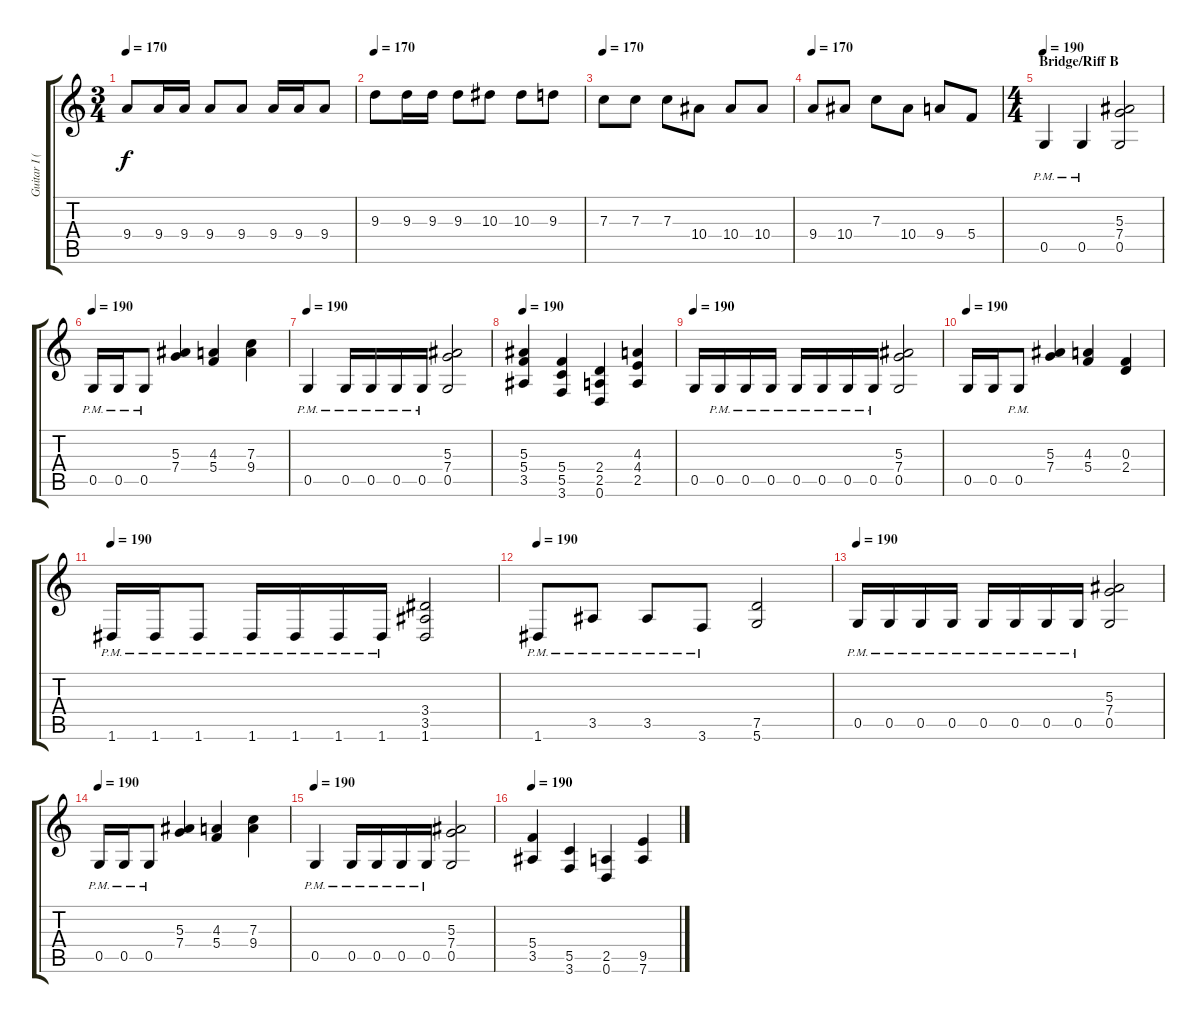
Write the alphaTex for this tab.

\track ("Guitar I (Left)" "Guitar I (") {instrument distortionguitar}
\staff {score tabs}
\tuning (D4 A3 F3 C3 G2 D2) {hide}
\ts (3 4)
\tempo 170
\clef g2
\ks c
9.4.8{dy f} 9.4.16 9.4.16 9.4.8 9.4.8 9.4.16 9.4.16 9.4.8 |
\tempo 170
9.3.8 9.3.16 9.3.16 9.3.8 10.3.8 10.3.8 9.3.8 |
\tempo 170
7.3.8 7.3.8 7.3.8 10.4.8 10.4.8 10.4.8 |
\tempo 170
9.4.8 10.4.8 7.3.8 10.4.8 9.4.8 5.4.8 |
\ts (4 4)
\section ("" "Bridge/Riff B")
\tempo 190
0.5{pm}.4 0.5{pm}.4 (5.3 7.4 0.5).2 |
\tempo 190
0.5{pm}.16 0.5{pm}.16 0.5{pm}.8 (5.3 7.4).4 (4.3 5.4).4 (7.3 9.4).4 |
\tempo 190
0.5{pm}.4 0.5{pm}.16 0.5{pm}.16 0.5{pm}.16 0.5{pm}.16 (5.3 7.4 0.5).2 |
\tempo 190
(5.3 5.4 3.5).4 (5.4 5.5 3.6).4 (2.4 2.5 0.6).4 (4.3 4.4 2.5).4 |
\tempo 190
0.5.16 0.5{pm}.16 0.5{pm}.16 0.5{pm}.16 0.5{pm}.16 0.5{pm}.16 0.5{pm}.16 0.5{pm}.16 (5.3 7.4 0.5).2 |
\tempo 190
0.5.16 0.5.16 0.5{pm}.8 (5.3 7.4).4 (4.3 5.4).4 (0.3 2.4).4 |
\tempo 190
1.6{pm}.16 1.6{pm}.16 1.6{pm}.8 1.6{pm}.16 1.6{pm}.16 1.6{pm}.16 1.6{pm}.16 (3.4 3.5 1.6).2 |
\tempo 190
1.6{pm}.8 3.5{pm}.8 3.5{pm}.8 3.6{pm}.8 (7.5 5.6).2 |
\section ("" "")
\tempo 190
0.5{pm}.16 0.5{pm}.16 0.5{pm}.16 0.5{pm}.16 0.5{pm}.16 0.5{pm}.16 0.5{pm}.16 0.5{pm}.16 (5.3 7.4 0.5).2 |
\tempo 190
0.5{pm}.16 0.5{pm}.16 0.5{pm}.8 (5.3 7.4).4 (4.3 5.4).4 (7.3 9.4).4 |
\tempo 190
0.5{pm}.4 0.5{pm}.16 0.5{pm}.16 0.5{pm}.16 0.5{pm}.16 (5.3 7.4 0.5).2 |
\tempo 190
(5.4 3.5).4 (5.5 3.6).4 (2.5 0.6).4 (9.5 7.6).4
